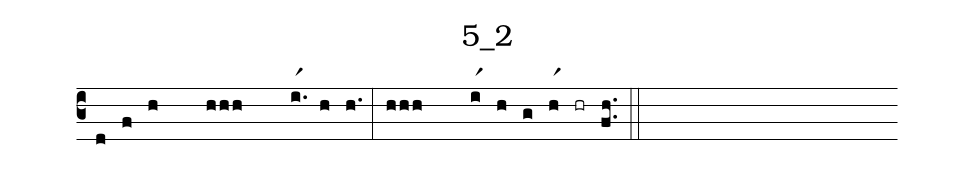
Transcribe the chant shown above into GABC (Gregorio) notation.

name: 5_2;
%%
(c3) (d)(f)(h//////////) (hhh//////////) (i.r1)(h)(h.) (:) (hhh//////////)  (ir1)(h)(g)(hr1)(hr) (f.h.) (::)
